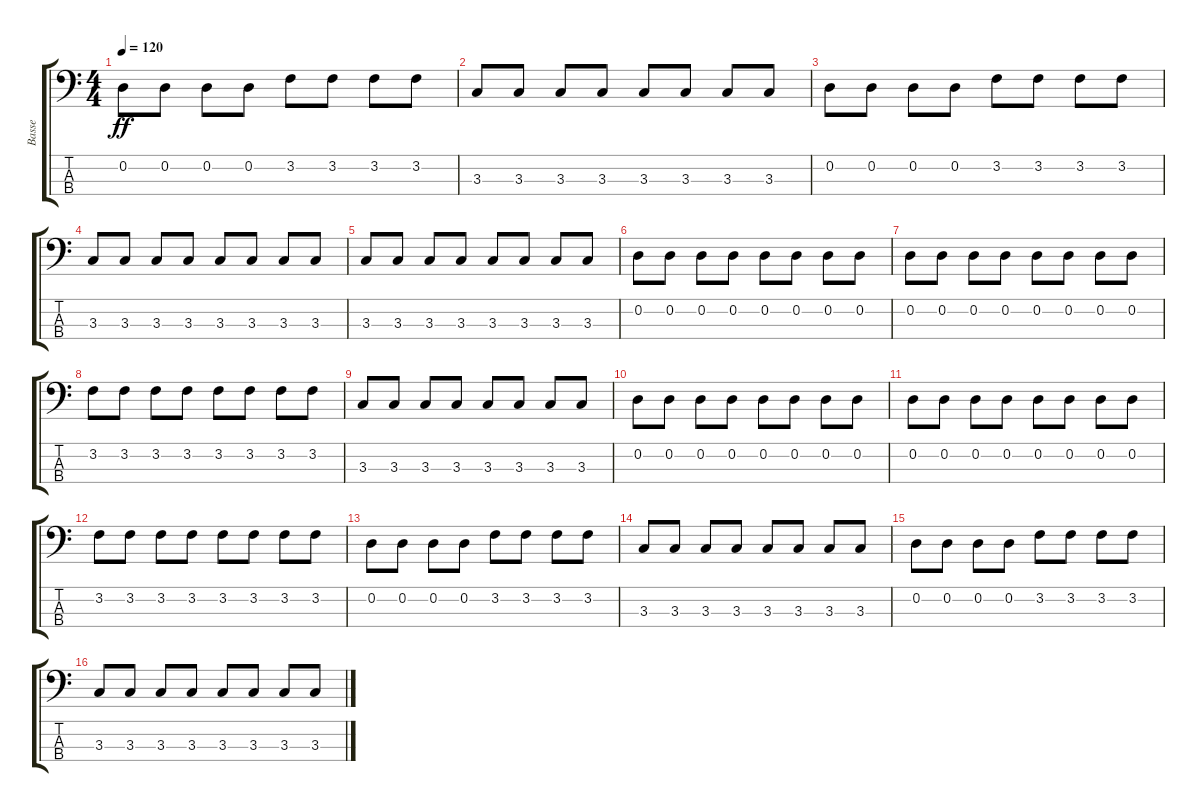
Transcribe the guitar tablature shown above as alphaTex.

\track ("Basse" "Basse") {instrument electricbassfinger}
\staff {score tabs}
\tuning (G2 D2 A1 E1) {hide}
\ts (4 4)
\tempo 120
\clef f4
\ks c
0.2.8{dy ff} 0.2.8 0.2.8 0.2.8 3.2.8 3.2.8 3.2.8 3.2.8 |
3.3.8 3.3.8 3.3.8 3.3.8 3.3.8 3.3.8 3.3.8 3.3.8 |
0.2.8 0.2.8 0.2.8 0.2.8 3.2.8 3.2.8 3.2.8 3.2.8 |
3.3.8 3.3.8 3.3.8 3.3.8 3.3.8 3.3.8 3.3.8 3.3.8 |
3.3.8 3.3.8 3.3.8 3.3.8 3.3.8 3.3.8 3.3.8 3.3.8 |
0.2.8 0.2.8 0.2.8 0.2.8 0.2.8 0.2.8 0.2.8 0.2.8 |
0.2.8 0.2.8 0.2.8 0.2.8 0.2.8 0.2.8 0.2.8 0.2.8 |
3.2.8 3.2.8 3.2.8 3.2.8 3.2.8 3.2.8 3.2.8 3.2.8 |
3.3.8 3.3.8 3.3.8 3.3.8 3.3.8 3.3.8 3.3.8 3.3.8 |
0.2.8 0.2.8 0.2.8 0.2.8 0.2.8 0.2.8 0.2.8 0.2.8 |
0.2.8 0.2.8 0.2.8 0.2.8 0.2.8 0.2.8 0.2.8 0.2.8 |
3.2.8 3.2.8 3.2.8 3.2.8 3.2.8 3.2.8 3.2.8 3.2.8 |
0.2.8 0.2.8 0.2.8 0.2.8 3.2.8 3.2.8 3.2.8 3.2.8 |
3.3.8 3.3.8 3.3.8 3.3.8 3.3.8 3.3.8 3.3.8 3.3.8 |
0.2.8 0.2.8 0.2.8 0.2.8 3.2.8 3.2.8 3.2.8 3.2.8 |
3.3.8 3.3.8 3.3.8 3.3.8 3.3.8 3.3.8 3.3.8 3.3.8
